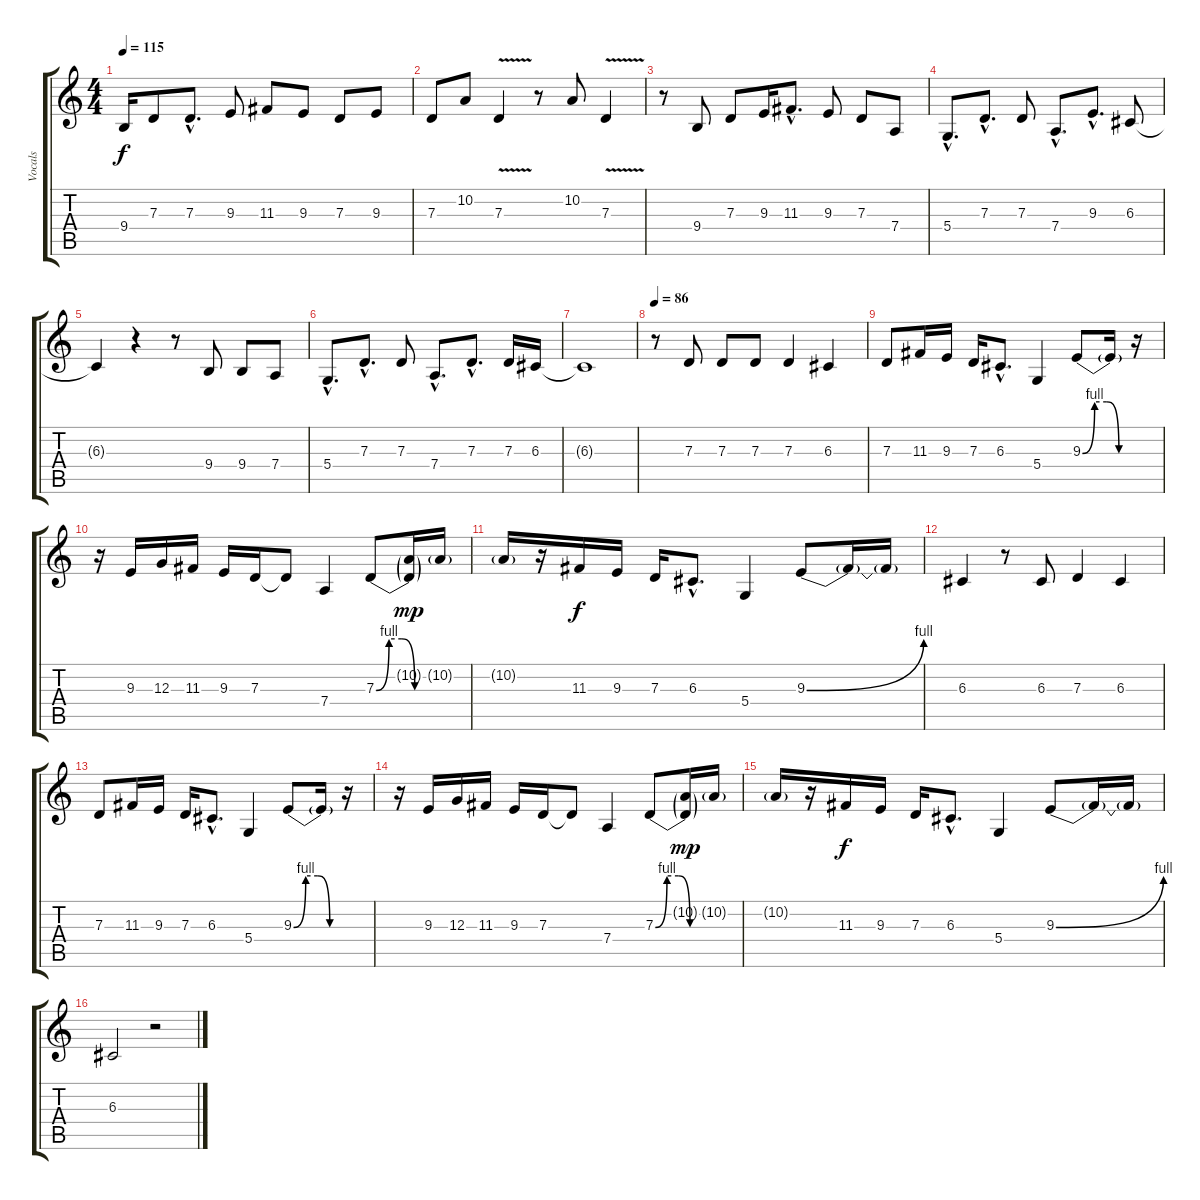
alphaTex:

\track ("Vocals" "Vocals") {instrument lead6voice}
\staff {score tabs}
\tuning (E4 B3 G3 D3 A2 E2) {hide}
\ts (4 4)
\tempo 115
\clef g2
\ks c
9.4.16{dy f} 7.3.8 7.3{hac}.8{d} 9.3.8 11.3.8 9.3.8 7.3.8 9.3.8 |
7.3.8 10.2.8 7.3{v}.4 r.8 10.2.8 7.3{v}.4 |
r.8 9.4.8 7.3.8 9.3.16 11.3{hac}.8{d} 9.3.8 7.3.8 7.4.8 |
5.4{hac}.8{d} 7.3{hac}.8{d} 7.3.8 7.4{hac}.8{d} 9.3{hac}.8{d} 6.3.8 |
6.3{t}.4 r.4 r.8 9.4.8 9.4.8 7.4.8 |
5.4{hac}.8{d} 7.3{hac}.8{d} 7.3.8 7.4{hac}.8{d} 7.3{hac}.8{d} 7.3.16 6.3.16 |
6.3{t}.1 |
\tempo 86
r.8 7.3.8 7.3.8 7.3.8 7.3.4 6.3.4 |
7.3.8 11.3.16 9.3.16 7.3.16 6.3{hac}.8{d} 5.4.4 9.3{be (custom 0 0 15 4 30 4 45 0 60 0)}.8 9.3{t}.16 r.16 |
r.16 9.3.16 12.3.16 11.3.16 9.3.16 7.3.16 7.3{t}.8 7.4.4 7.3{be (custom 0 0 15 4 30 4 45 0 60 0)}.8 (10.2{g} 7.3{t}).16{dy mp} 10.2{g}.16 |
10.2{g}.16 r.16 11.3.16{dy f} 9.3.16 7.3.16 6.3{hac}.8{d} 5.4.4 9.3{be (bend 0 0 60 4)}.8 9.3{t}.16 9.3{t}.16 |
6.3.4 r.8 6.3.8 7.3.4 6.3.4 |
7.3.8 11.3.16 9.3.16 7.3.16 6.3{hac}.8{d} 5.4.4 9.3{be (custom 0 0 15 4 30 4 45 0 60 0)}.8 9.3{t}.16 r.16 |
r.16 9.3.16 12.3.16 11.3.16 9.3.16 7.3.16 7.3{t}.8 7.4.4 7.3{be (custom 0 0 15 4 30 4 45 0 60 0)}.8 (10.2{g} 7.3{t}).16{dy mp} 10.2{g}.16 |
10.2{g}.16 r.16 11.3.16{dy f} 9.3.16 7.3.16 6.3{hac}.8{d} 5.4.4 9.3{be (bend 0 0 60 4)}.8 9.3{t}.16 9.3{t}.16 |
6.3.2 r.2
